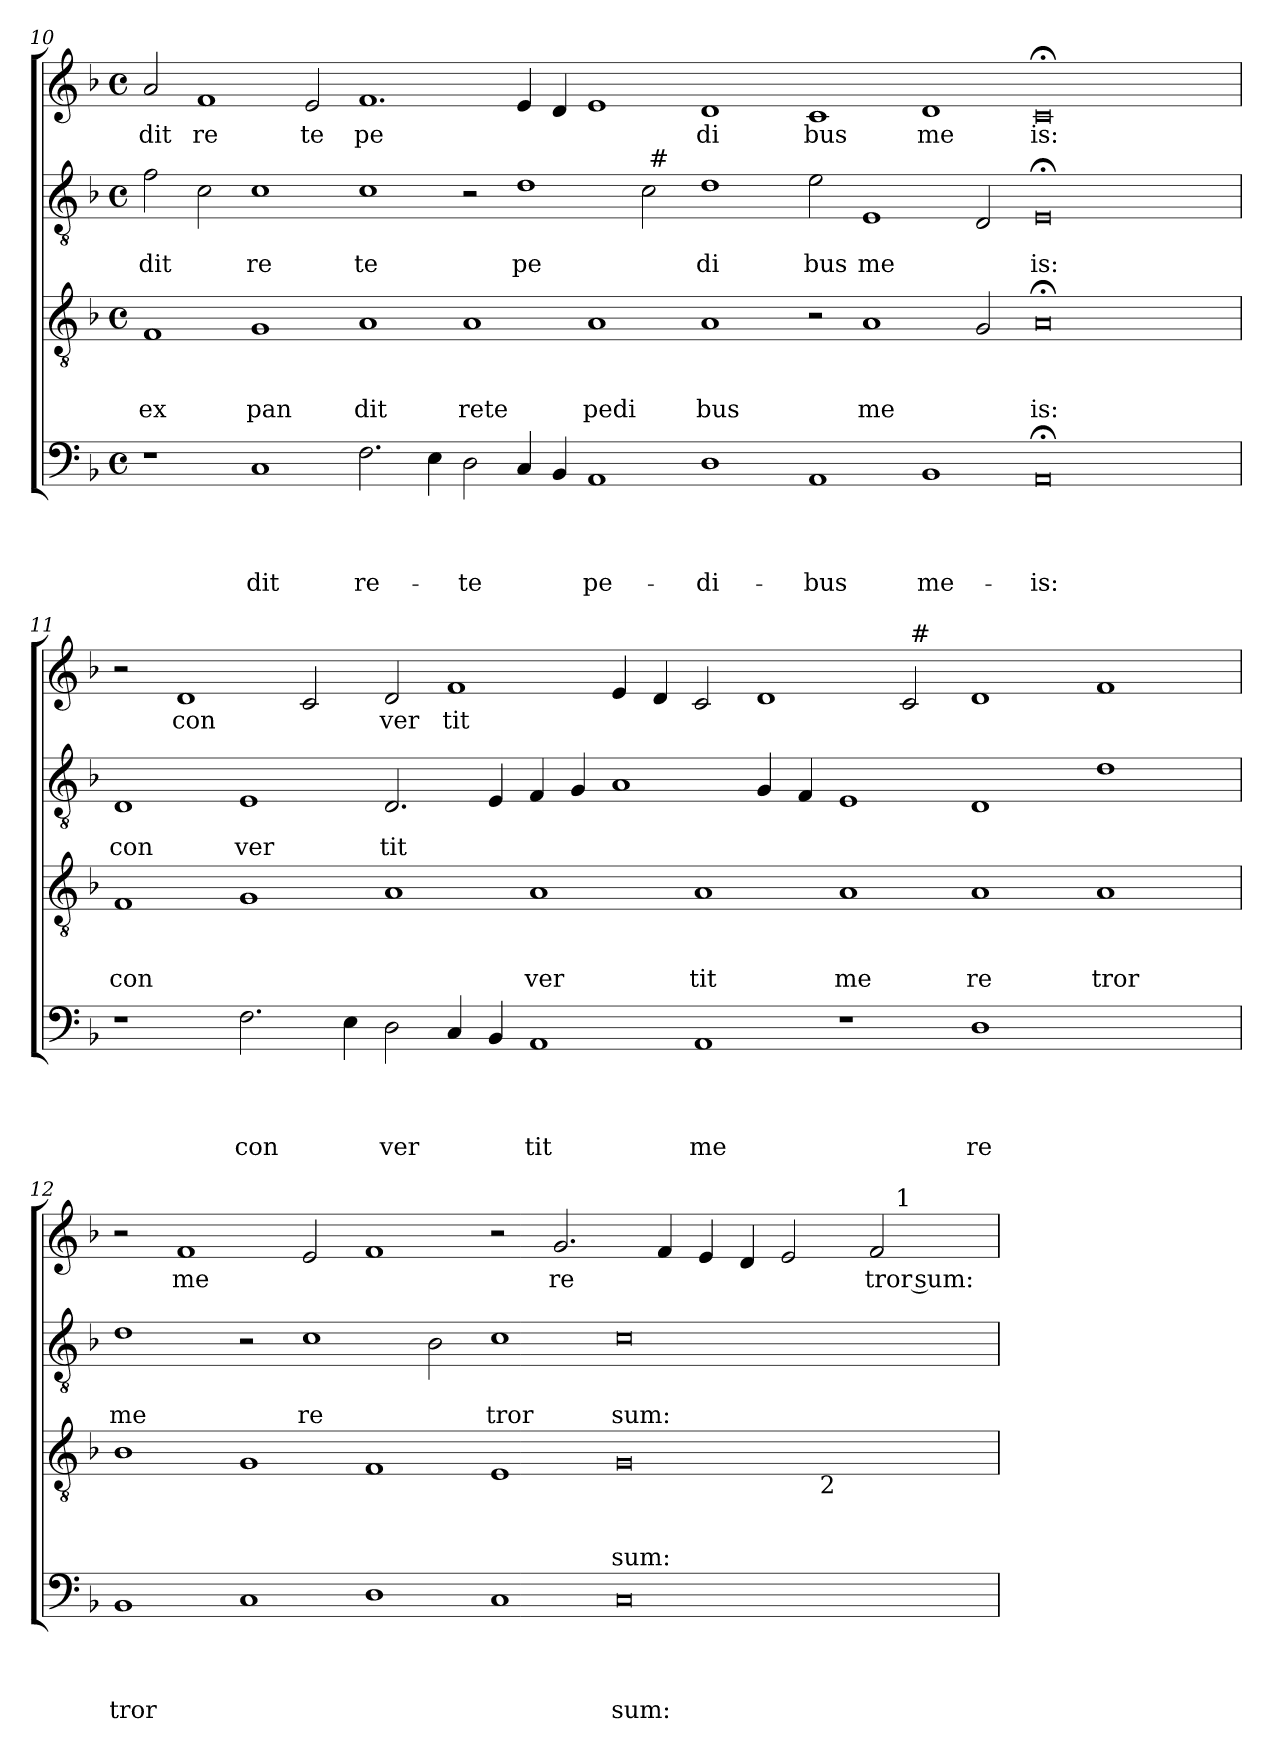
**kern	**text	**text	**text	**text	**kern	**text	**text	**text	**kern	**text	**text	**kern	**text
*part4	*part4	*part4	*part4	*part4	*part3	*part3	*part3	*part3	*part2	*part2	*part2	*part1	*part1
*staff4	*staff4	*staff4	*staff4	*staff4	*staff3	*staff3	*staff3	*staff3	*staff2	*staff2	*staff2	*staff1	*staff1
!!LO:PB:g=z
*clefF4	*	*	*	*	*clefGv2	*	*	*	*clefGv2	*	*	*clefG2	*
*k[b-]	*	*	*	*	*k[b-]	*	*	*	*k[b-]	*	*	*k[b-]	*
*F:	*	*	*	*	*F:	*	*	*	*F:	*	*	*F:	*
*M4/4	*	*	*	*	*M4/4	*	*	*	*M4/4	*	*	*M4/4	*
*met(c)	*	*	*	*	*met(c)	*	*	*	*met(c)	*	*	*met(c)	*
=10	=10	=10	=10	=10	=10	=10	=10	=10	=10	=10	=10	=10	=10
!	!	!	!	!	!	!	!	!LO:LY:b	!	!	!LO:LY:b	!	!LO:LY:b
*	*	*	*	*	*	*	*	*	*^	*	*	*	*
1r	.	.	.	.	1F	.	.	ex	2f\	1ryy	.	dit	2a/	-dit
!	!	!	!	!	!	!	!	!	!	!	!	!	!	!LO:LY:b
.	.	.	.	.	.	.	.	.	2c\	.	.	.	1f	re
!	!	!	!	!LO:LY:b	!	!	!	!LO:LY:b	!	!	!	!LO:LY:b	!	!
1C	.	.	.	dit	1G	.	.	pan	1c	1ryy	.	re	.	.
!	!	!	!	!	!	!	!	!	!	!	!	!	!	!LO:LY:b
.	.	.	.	.	.	.	.	.	.	.	.	.	2e/	te
!	!	!	!	!LO:LY:b	!	!	!	!LO:LY:b	!	!	!	!LO:LY:b	!	!LO:LY:b
2.F\	.	.	.	re-	1A	.	.	dit	1c	1ryy	.	te	1.f	pe
4E\	.	.	.	.	.	.	.	.	.	.	.	.	.	.
!	!	!	!	!LO:LY:b	!	!	!	!LO:LY:b	!	!	!	!	!	!
2D\	.	.	.	-te	1A	.	.	re­te	2r	1ryy	.	.	.	.
!	!	!	!	!	!	!	!	!	!	!	!	!LO:LY:b	!	!
4C/	.	.	.	.	.	.	.	.	1d	.	.	pe	4e/	.
4BB-/	.	.	.	.	.	.	.	.	.	.	.	.	4d/	.
!	!	!	!	!LO:LY:b	!	!	!	!LO:LY:b	!	!	!	!	!	!
1AA	.	.	.	pe-	1A	.	.	pe­di	.	2ryy	.	.	1e	.
.	.	.	.	.	.	.	.	.	2c\	64ryy	.	.	.	.
!	!	!	!	!	!	!	!	!	!	!LO:TX:a:t=#	!	!	!	!
.	.	.	.	.	.	.	.	.	.	1ryy	.	.	.	.
!	!	!	!	!LO:LY:b	!	!	!	!LO:LY:b	!	!	!	!LO:LY:b	!	!LO:LY:b
1D	.	.	.	-di-	1A	.	.	bus	1d	.	.	di	1d	di
.	.	.	.	.	.	.	.	.	.	1ryy	.	.	.	.
!	!	!	!	!LO:LY:b	!	!	!	!	!	!	!	!LO:LY:b	!	!LO:LY:b
1AA	.	.	.	-bus	2r	.	.	.	2e\	.	.	bus	1c	bus
!	!	!	!	!	!	!	!	!LO:LY:b	!	!	!	!LO:LY:b	!	!
.	.	.	.	.	1A	.	.	me	1E	.	.	me	.	.
.	.	.	.	.	.	.	.	.	.	1ryy	.	.	.	.
!	!	!	!	!LO:LY:b	!	!	!	!	!	!	!	!	!	!LO:LY:b
1BB-	.	.	.	me-	.	.	.	.	.	.	.	.	1d	me
.	.	.	.	.	2G/	.	.	.	2D/	.	.	.	.	.
.	.	.	.	.	.	.	.	.	.	1ryy	.	.	.	.
!	!	!	!	!LO:LY:b	!	!	!	!LO:LY:b	!	!	!	!LO:LY:b	!	!LO:LY:b
0AA;	.	.	.	-is:	0A;	.	.	is:	0E;	.	.	is:	0c;	is:
.	.	.	.	.	.	.	.	.	.	1ryy	.	.	.	.
.	.	.	.	.	.	.	.	.	.	4ryy	.	.	.	.
.	.	.	.	.	.	.	.	.	.	8...ryy	.	.	.	.
!!LO:LB:g=z
=11	=11	=11	=11	=11	=11	=11	=11	=11	=11	=11	=11	=11	=11	=11
!	!	!	!	!	!	!	!	!LO:LY:b	!	!	!	!LO:LY:b	!	!
*	*	*	*	*	*	*	*	*	*v	*v	*	*	*^	*
1r	.	.	.	.	1F	.	.	con	1D	.	con	2r	1ryy	.
!	!	!	!	!	!	!	!	!	!	!	!	!	!	!LO:LY:b
.	.	.	.	.	.	.	.	.	.	.	.	1d	.	con
!	!	!	!	!LO:LY:b	!	!	!	!	!	!	!LO:LY:b	!	!	!
2.F\	.	.	.	con	1G	.	.	.	1E	.	ver	.	1ryy	.
.	.	.	.	.	.	.	.	.	.	.	.	2c/	.	.
4E\	.	.	.	.	.	.	.	.	.	.	.	.	.	.
!	!	!	!	!LO:LY:b	!	!	!	!	!	!	!LO:LY:b	!	!	!LO:LY:b
2D\	.	.	.	ver	1A	.	.	.	2.D/	.	tit	2d/	1ryy	ver
!	!	!	!	!	!	!	!	!	!	!	!	!	!	!LO:LY:b
4C/	.	.	.	.	.	.	.	.	.	.	.	1f	.	tit
4BB-/	.	.	.	.	.	.	.	.	4E/	.	.	.	.	.
!	!	!	!	!LO:LY:b	!	!	!	!LO:LY:b	!	!	!	!	!	!
1AA	.	.	.	tit	1A	.	.	ver	4F/	.	.	.	1ryy	.
.	.	.	.	.	.	.	.	.	4G/	.	.	.	.	.
.	.	.	.	.	.	.	.	.	1A	.	.	4e/	.	.
.	.	.	.	.	.	.	.	.	.	.	.	4d/	.	.
!	!	!	!	!LO:LY:b	!	!	!	!LO:LY:b	!	!	!	!	!	!
1AA	.	.	.	me	1A	.	.	tit	.	.	.	2c/	1ryy	.
.	.	.	.	.	.	.	.	.	4G/	.	.	1d	.	.
.	.	.	.	.	.	.	.	.	4F/	.	.	.	.	.
!	!	!	!	!	!	!	!	!LO:LY:b	!	!	!	!	!	!
1r	.	.	.	.	1A	.	.	me	1E	.	.	.	2ryy	.
.	.	.	.	.	.	.	.	.	.	.	.	2c/	64ryy	.
!	!	!	!	!	!	!	!	!	!	!	!	!	!LO:TX:a:t=#	!
.	.	.	.	.	.	.	.	.	.	.	.	.	1ryy	.
!	!	!	!	!LO:LY:b	!	!	!	!LO:LY:b	!	!	!	!	!	!
1D	.	.	.	re	1A	.	.	re	1D	.	.	1d	.	.
.	.	.	.	.	.	.	.	.	.	.	.	.	1ryy	.
!	!	!	!	!	!	!	!	!LO:LY:b	!	!	!	!	!	!
1ryy	.	.	.	.	1A	.	.	tror	1d	.	.	1f	.	.
.	.	.	.	.	.	.	.	.	.	.	.	.	4ryy	.
.	.	.	.	.	.	.	.	.	.	.	.	.	8...ryy	.
!!LO:LB:g=z	!!
=12	=12	=12	=12	=12	=12	=12	=12	=12	=12	=12	=12	=12	=12	=12
!	!	!	!	!LO:LY:b	!	!	!	!	!	!	!LO:LY:b	!	!	!
*	*	*	*	*	*^	*	*	*	*	*	*	*	*	*
1BB-	.	.	.	tror	1B-	1ryy	.	.	.	1d	.	me	2r	1ryy	.
!	!	!	!	!	!	!	!	!	!	!	!	!	!	!	!LO:LY:b
.	.	.	.	.	.	.	.	.	.	.	.	.	1f	.	me
1C	.	.	.	.	1G	1ryy	.	.	.	2r	.	.	.	1ryy	.
!	!	!	!	!	!	!	!	!	!	!	!	!LO:LY:b	!	!	!
.	.	.	.	.	.	.	.	.	.	1c	.	re	2e/	.	.
1D	.	.	.	.	1F	1ryy	.	.	.	.	.	.	1f	1ryy	.
.	.	.	.	.	.	.	.	.	.	2B-\	.	.	.	.	.
!	!	!	!	!	!	!	!	!	!	!	!	!LO:LY:b	!	!	!
1C	.	.	.	.	1E	1ryy	.	.	.	1c	.	tror	2r	1ryy	.
!	!	!	!	!	!	!	!	!	!	!	!	!	!	!	!LO:LY:b
.	.	.	.	.	.	.	.	.	.	.	.	.	2.g/	.	re
!	!	!	!	!LO:LY:b	!	!	!	!	!LO:LY:b	!	!	!LO:LY:b	!	!	!
0C	.	.	.	sum:	0G	1ryy	.	.	sum:	0c	.	sum:	.	1ryy	.
.	.	.	.	.	.	.	.	.	.	.	.	.	4f/	.	.
.	.	.	.	.	.	.	.	.	.	.	.	.	4e/	.	.
.	.	.	.	.	.	.	.	.	.	.	.	.	4d/	.	.
.	.	.	.	.	.	8ryy	.	.	.	.	.	.	2e/	2ryy	.
.	.	.	.	.	.	32ryy	.	.	.	.	.	.	.	.	.
!	!	!	!	!	!	!LO:TX:b:t=2	!	!	!	!	!	!	!	!	!
.	.	.	.	.	.	2ryy	.	.	.	.	.	.	.	.	.
!	!	!	!	!	!	!	!	!	!	!	!	!	!	!	!LO:LY:b
.	.	.	.	.	.	.	.	.	.	.	.	.	2f/	16ryy	tror sum:
.	.	.	.	.	.	.	.	.	.	.	.	.	.	64ryy	.
!	!	!	!	!	!	!	!	!	!	!	!	!	!	!LO:TX:a:t=1	!
.	.	.	.	.	.	.	.	.	.	.	.	.	.	4ryy	.
.	.	.	.	.	.	4ryy	.	.	.	.	.	.	.	.	.
.	.	.	.	.	.	.	.	.	.	.	.	.	.	8ryy	.
.	.	.	.	.	.	16.ryy	.	.	.	.	.	.	.	.	.
.	.	.	.	.	.	.	.	.	.	.	.	.	.	32.ryy	.
*	*	*	*	*	*v	*v	*	*	*	*	*	*	*v	*v	*
=	=	=	=	=	=	=	=	=	=	=	=	=	=
*-	*-	*-	*-	*-	*-	*-	*-	*-	*-	*-	*-	*-	*-
